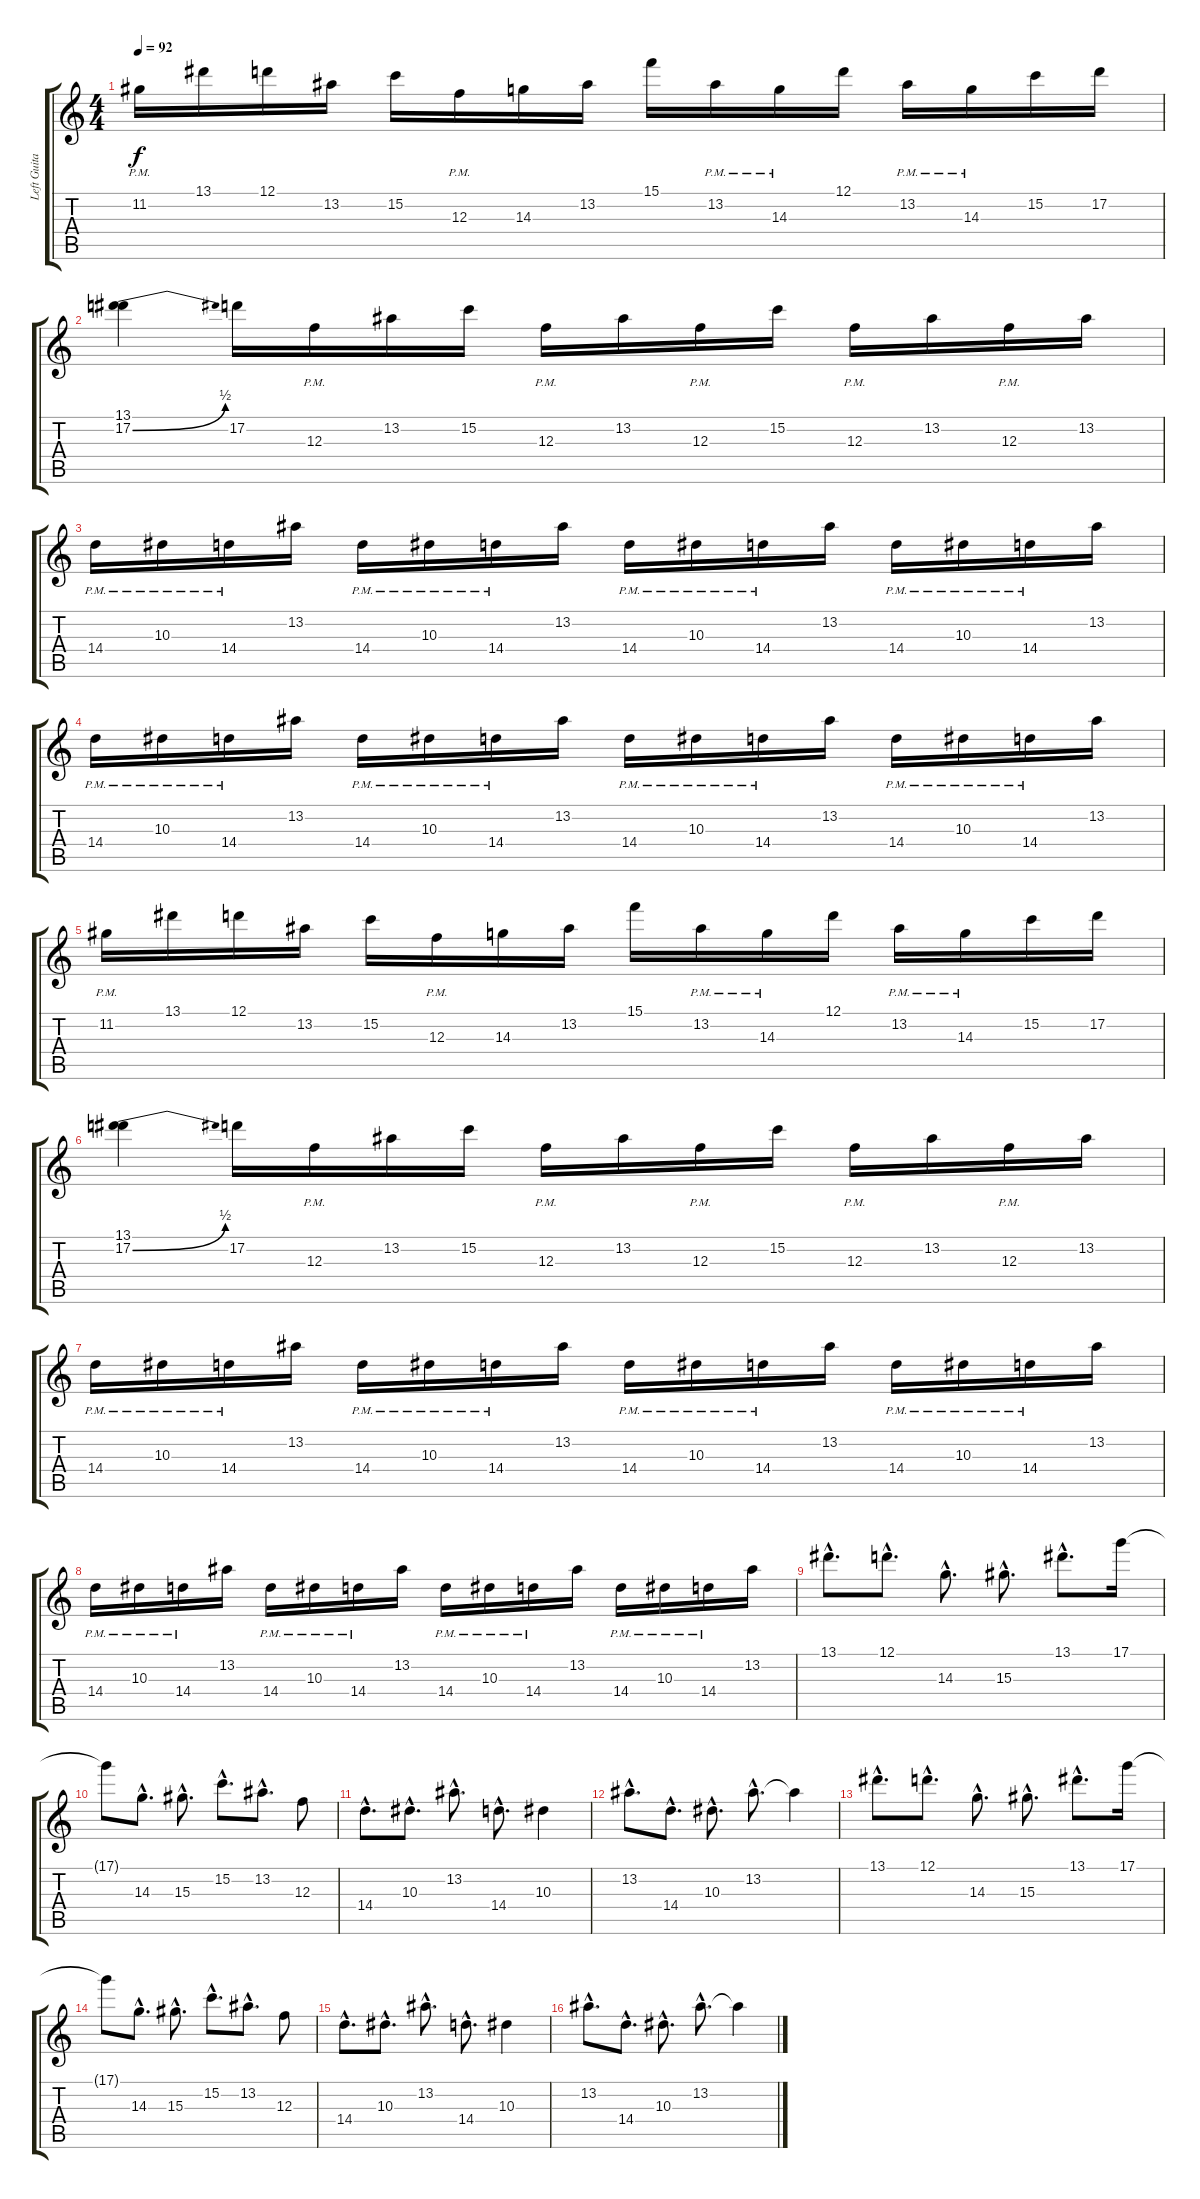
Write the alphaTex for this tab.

\track ("Left Guitar" "Left Guita") {instrument distortionguitar}
\staff {score tabs}
\tuning (D4 A3 F3 C3 G2 C2) {hide}
\ts (4 4)
\tempo 92
\clef g2
\ks c
11.2{pm}.16{dy f instrument distortionguitar} 13.1.16 12.1.16 13.2.16 15.2.16 12.3{pm}.16 14.3.16 13.2.16 15.1.16 13.2{pm}.16 14.3{pm}.16 12.1.16 13.2{pm}.16 14.3{pm}.16 15.2.16 17.2.16 |
(13.1 17.2{be (bend 0 0 60 2)}).4 17.2.16 12.3{pm}.16 13.2.16 15.2.16 12.3{pm}.16 13.2.16 12.3{pm}.16 15.2.16 12.3{pm}.16 13.2.16 12.3{pm}.16 13.2.16 |
14.4{pm}.16 10.3{pm}.16 14.4{pm}.16 13.2.16 14.4{pm}.16 10.3{pm}.16 14.4{pm}.16 13.2.16 14.4{pm}.16 10.3{pm}.16 14.4{pm}.16 13.2.16 14.4{pm}.16 10.3{pm}.16 14.4{pm}.16 13.2.16 |
14.4{pm}.16 10.3{pm}.16 14.4{pm}.16 13.2.16 14.4{pm}.16 10.3{pm}.16 14.4{pm}.16 13.2.16 14.4{pm}.16 10.3{pm}.16 14.4{pm}.16 13.2.16 14.4{pm}.16 10.3{pm}.16 14.4{pm}.16 13.2.16 |
11.2{pm}.16 13.1.16 12.1.16 13.2.16 15.2.16 12.3{pm}.16 14.3.16 13.2.16 15.1.16 13.2{pm}.16 14.3{pm}.16 12.1.16 13.2{pm}.16 14.3{pm}.16 15.2.16 17.2.16 |
(13.1 17.2{be (bend 0 0 60 2)}).4 17.2.16 12.3{pm}.16 13.2.16 15.2.16 12.3{pm}.16 13.2.16 12.3{pm}.16 15.2.16 12.3{pm}.16 13.2.16 12.3{pm}.16 13.2.16 |
14.4{pm}.16 10.3{pm}.16 14.4{pm}.16 13.2.16 14.4{pm}.16 10.3{pm}.16 14.4{pm}.16 13.2.16 14.4{pm}.16 10.3{pm}.16 14.4{pm}.16 13.2.16 14.4{pm}.16 10.3{pm}.16 14.4{pm}.16 13.2.16 |
14.4{pm}.16 10.3{pm}.16 14.4{pm}.16 13.2.16 14.4{pm}.16 10.3{pm}.16 14.4{pm}.16 13.2.16 14.4{pm}.16 10.3{pm}.16 14.4{pm}.16 13.2.16 14.4{pm}.16 10.3{pm}.16 14.4{pm}.16 13.2.16 |
13.1{hac}.8{d} 12.1{hac}.8{d} 14.3{hac}.8{d} 15.3{hac}.8{d} 13.1{hac}.8{d} 17.1.16 |
17.1{t}.8 14.3{hac}.8{d} 15.3{hac}.8{d} 15.2{hac}.8{d} 13.2{hac}.8{d} 12.3.8 |
14.4{hac}.8{d} 10.3{hac}.8{d} 13.2{hac}.8{d} 14.4{hac}.8{d} 10.3.4 |
13.2{hac}.8{d} 14.4{hac}.8{d} 10.3{hac}.8{d} 13.2{hac}.8{d} 13.2{t}.4 |
13.1{hac}.8{d} 12.1{hac}.8{d} 14.3{hac}.8{d} 15.3{hac}.8{d} 13.1{hac}.8{d} 17.1.16 |
17.1{t}.8 14.3{hac}.8{d} 15.3{hac}.8{d} 15.2{hac}.8{d} 13.2{hac}.8{d} 12.3.8 |
14.4{hac}.8{d} 10.3{hac}.8{d} 13.2{hac}.8{d} 14.4{hac}.8{d} 10.3.4 |
13.2{hac}.8{d} 14.4{hac}.8{d} 10.3{hac}.8{d} 13.2{hac}.8{d} 13.2{t}.4
